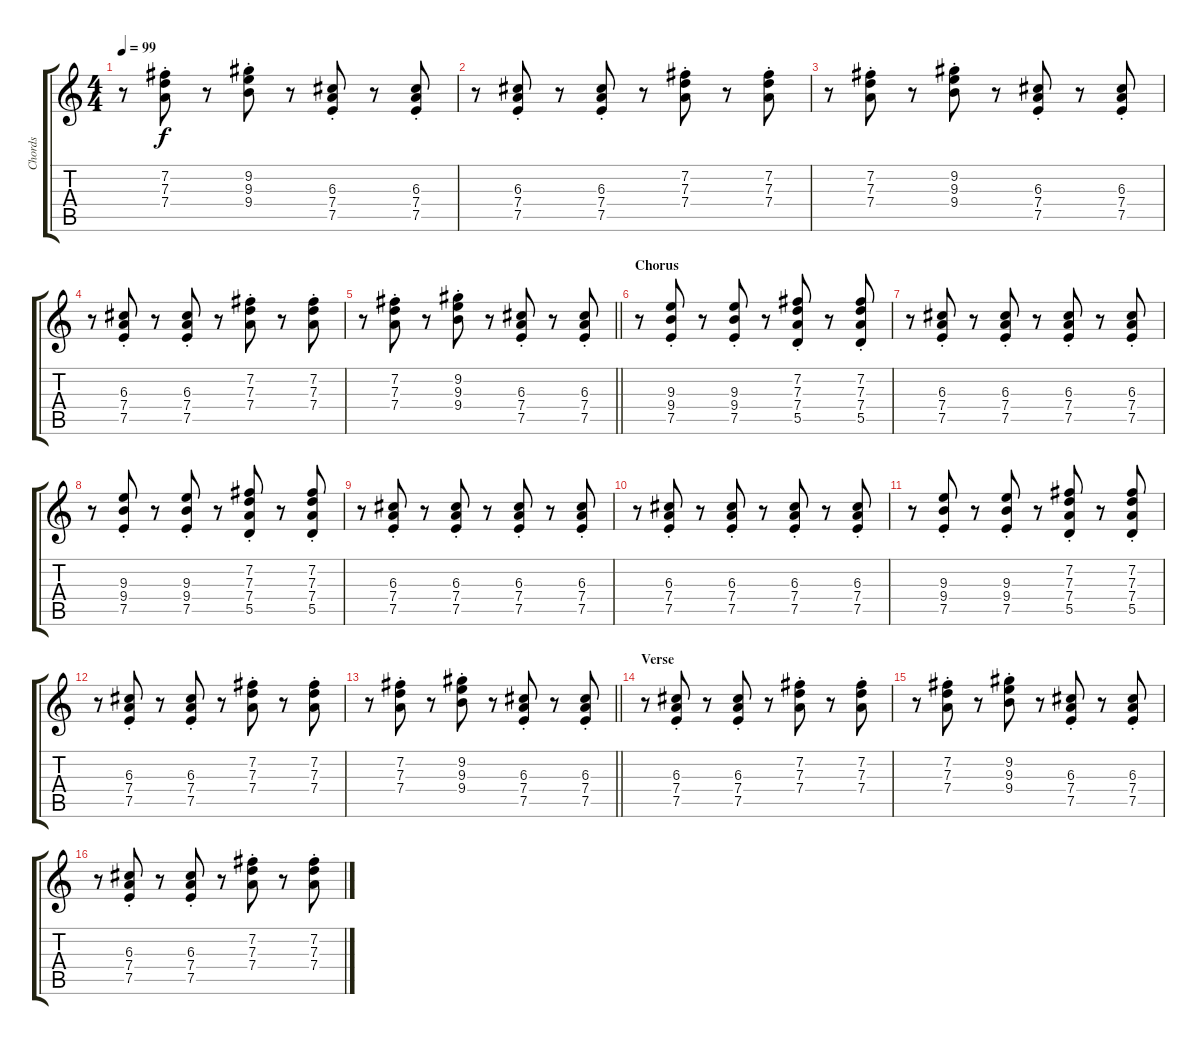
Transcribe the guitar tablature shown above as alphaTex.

\track ("Chords" "Chords") {instrument acousticguitarsteel}
\staff {score tabs}
\tuning (E4 B3 G3 D3 A2 E2) {hide}
\ts (4 4)
\tempo 99
\clef g2
\ks c
r.8{dy f} (7.2{st} 7.3{st} 7.4).8 r.8 (9.2{st} 9.3{st} 9.4).8 r.8 (6.3{st} 7.4{st} 7.5{st}).8 r.8 (6.3{st} 7.4{st} 7.5{st}).8 |
r.8 (6.3{st} 7.4{st} 7.5{st}).8 r.8 (6.3{st} 7.4{st} 7.5{st}).8 r.8 (7.2{st} 7.3{st} 7.4{st}).8 r.8 (7.2{st} 7.3{st} 7.4{st}).8 |
r.8 (7.2{st} 7.3{st} 7.4).8 r.8 (9.2{st} 9.3{st} 9.4).8 r.8 (6.3{st} 7.4{st} 7.5{st}).8 r.8 (6.3{st} 7.4{st} 7.5{st}).8 |
r.8 (6.3{st} 7.4{st} 7.5{st}).8 r.8 (6.3{st} 7.4{st} 7.5{st}).8 r.8 (7.2{st} 7.3{st} 7.4{st}).8 r.8 (7.2{st} 7.3{st} 7.4{st}).8 |
\barLineRight lightlight
r.8 (7.2{st} 7.3{st} 7.4).8 r.8 (9.2{st} 9.3{st} 9.4).8 r.8 (6.3{st} 7.4{st} 7.5{st}).8 r.8 (6.3{st} 7.4{st} 7.5{st}).8 |
\section ("" "Chorus")
r.8 (9.3{st} 9.4{st} 7.5{st}).8 r.8 (9.3{st} 9.4{st} 7.5{st}).8 r.8 (7.2{st} 7.3{st} 7.4{st} 5.5{st}).8 r.8 (7.2{st} 7.3{st} 7.4{st} 5.5{st}).8 |
r.8 (6.3{st} 7.4{st} 7.5{st}).8 r.8 (6.3{st} 7.4{st} 7.5{st}).8 r.8 (6.3{st} 7.4{st} 7.5{st}).8 r.8 (6.3{st} 7.4{st} 7.5{st}).8 |
r.8 (9.3{st} 9.4{st} 7.5{st}).8 r.8 (9.3{st} 9.4{st} 7.5{st}).8 r.8 (7.2{st} 7.3{st} 7.4{st} 5.5{st}).8 r.8 (7.2{st} 7.3{st} 7.4{st} 5.5{st}).8 |
r.8 (6.3{st} 7.4{st} 7.5{st}).8 r.8 (6.3{st} 7.4{st} 7.5{st}).8 r.8 (6.3{st} 7.4{st} 7.5{st}).8 r.8 (6.3{st} 7.4{st} 7.5{st}).8 |
r.8 (6.3{st} 7.4{st} 7.5{st}).8 r.8 (6.3{st} 7.4{st} 7.5{st}).8 r.8 (6.3{st} 7.4{st} 7.5{st}).8 r.8 (6.3{st} 7.4{st} 7.5{st}).8 |
r.8 (9.3{st} 9.4{st} 7.5{st}).8 r.8 (9.3{st} 9.4{st} 7.5{st}).8 r.8 (7.2{st} 7.3{st} 7.4{st} 5.5{st}).8 r.8 (7.2{st} 7.3{st} 7.4{st} 5.5{st}).8 |
r.8 (6.3{st} 7.4{st} 7.5{st}).8 r.8 (6.3{st} 7.4{st} 7.5{st}).8 r.8 (7.2{st} 7.3{st} 7.4{st}).8 r.8 (7.2{st} 7.3{st} 7.4{st}).8 |
\barLineRight lightlight
r.8 (7.2{st} 7.3{st} 7.4).8 r.8 (9.2{st} 9.3{st} 9.4).8 r.8 (6.3{st} 7.4{st} 7.5{st}).8 r.8 (6.3{st} 7.4{st} 7.5{st}).8 |
\section ("" "Verse")
r.8 (6.3{st} 7.4{st} 7.5{st}).8 r.8 (6.3{st} 7.4{st} 7.5{st}).8 r.8 (7.2{st} 7.3{st} 7.4{st}).8 r.8 (7.2{st} 7.3{st} 7.4{st}).8 |
r.8 (7.2{st} 7.3{st} 7.4{st}).8 r.8 (9.2{st} 9.3{st} 9.4{st}).8 r.8 (6.3{st} 7.4{st} 7.5{st}).8 r.8 (6.3{st} 7.4{st} 7.5{st}).8 |
r.8 (6.3{st} 7.4{st} 7.5{st}).8 r.8 (6.3{st} 7.4{st} 7.5{st}).8 r.8 (7.2{st} 7.3{st} 7.4{st}).8 r.8 (7.2{st} 7.3{st} 7.4{st}).8
